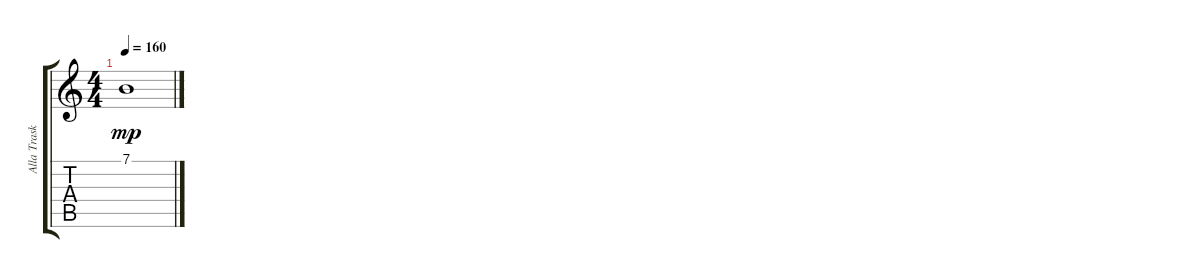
\track ("Alla Traskovskaya (Luzhetskaya)" "Alla Trask") {instrument flute}
\staff {score tabs}
\tuning (E4 B3 G3 D3 A2 E2) {hide}
\ts (4 4)
\tempo 160
\clef g2
\ks c
7.1.1{dy mp}
